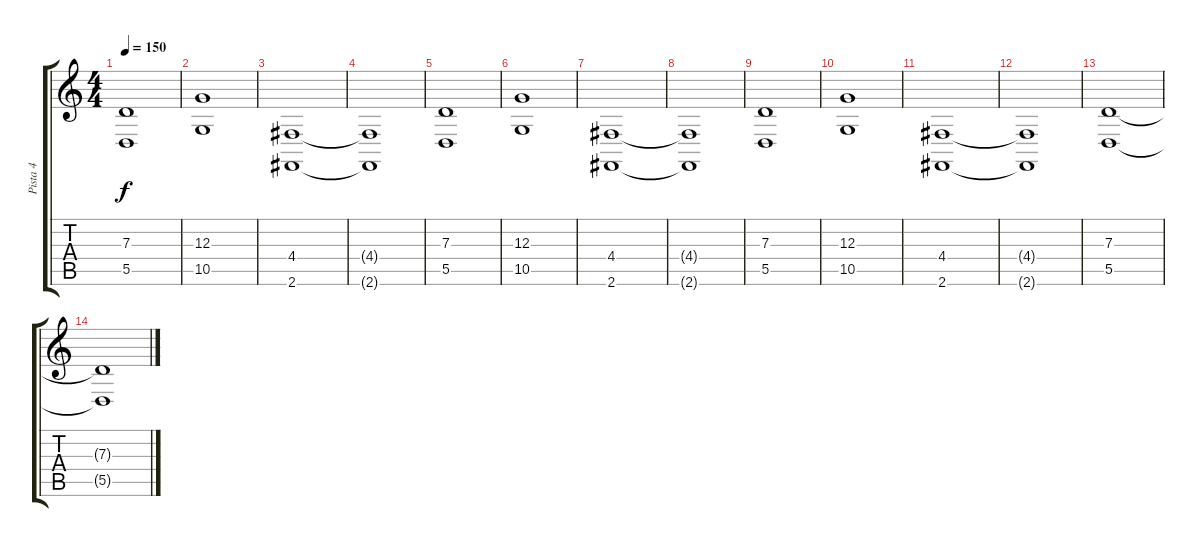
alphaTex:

\track ("Pista 4" "Pista 4") {instrument stringensemble1}
\staff {score tabs}
\tuning (E4 B3 G3 D3 A2 E2) {hide}
\ts (4 4)
\tempo 150
\clef g2
\ks c
(7.3 5.5).1{dy f} |
(12.3 10.5).1 |
(4.4 2.6).1 |
(4.4{t} 2.6{t}).1 |
(7.3 5.5).1 |
(12.3 10.5).1 |
(4.4 2.6).1 |
(4.4{t} 2.6{t}).1 |
(7.3 5.5).1 |
(12.3 10.5).1 |
(4.4 2.6).1 |
(4.4{t} 2.6{t}).1 |
(7.3 5.5).1 |
(7.3{t} 5.5{t}).1
